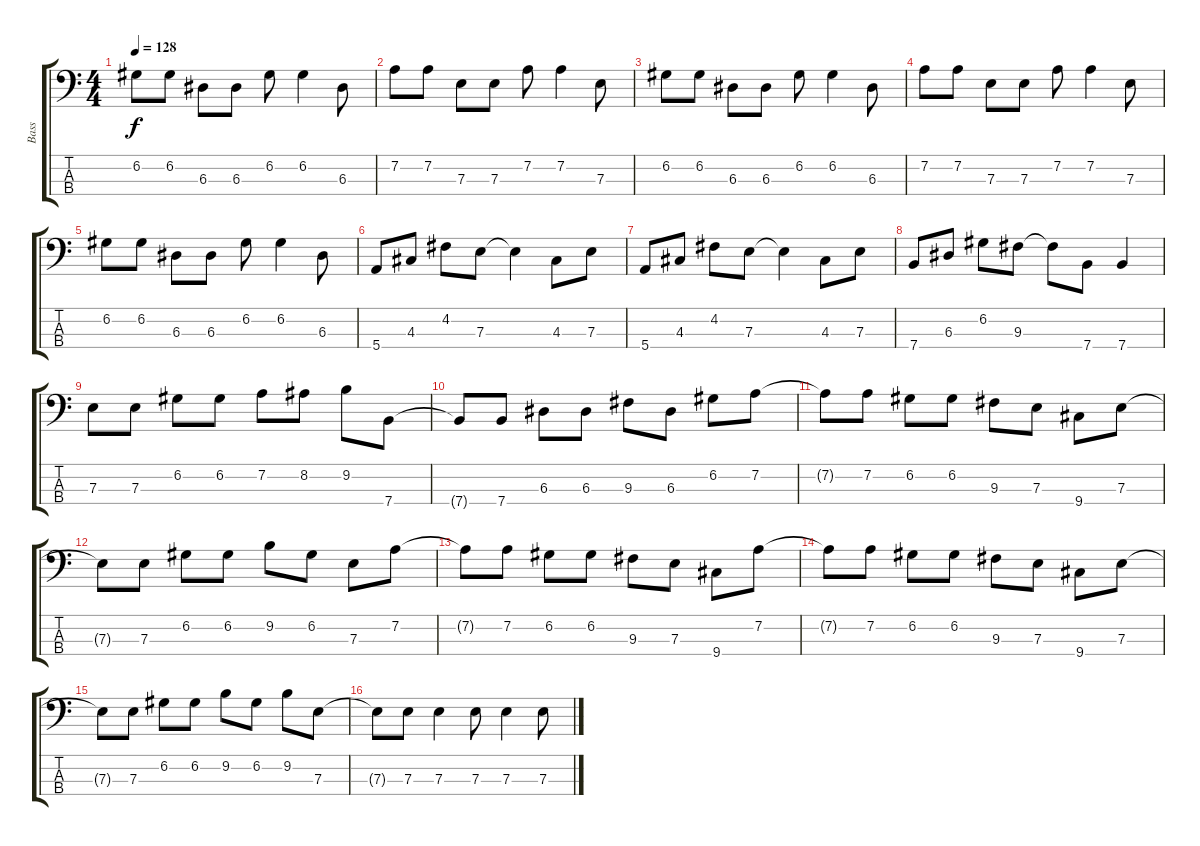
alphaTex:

\track ("Bass" "Bass") {instrument electricbassfinger}
\staff {score tabs}
\tuning (G2 D2 A1 E1) {hide}
\ts (4 4)
\tempo 128
\clef f4
\ks c
6.2.8{dy f} 6.2.8 6.3.8 6.3.8 6.2.8 6.2.4 6.3.8 |
7.2.8 7.2.8 7.3.8 7.3.8 7.2.8 7.2.4 7.3.8 |
6.2.8 6.2.8 6.3.8 6.3.8 6.2.8 6.2.4 6.3.8 |
7.2.8 7.2.8 7.3.8 7.3.8 7.2.8 7.2.4 7.3.8 |
6.2.8 6.2.8 6.3.8 6.3.8 6.2.8 6.2.4 6.3.8 |
5.4.8 4.3.8 4.2.8 7.3.8 7.3{t}.4 4.3.8 7.3.8 |
5.4.8 4.3.8 4.2.8 7.3.8 7.3{t}.4 4.3.8 7.3.8 |
7.4.8 6.3.8 6.2.8 9.3.8 9.3{t}.8 7.4.8 7.4.4 |
7.3.8 7.3.8 6.2.8 6.2.8 7.2.8 8.2.8 9.2.8 7.4.8 |
7.4{t}.8 7.4.8 6.3.8 6.3.8 9.3.8 6.3.8 6.2.8 7.2.8 |
7.2{t}.8 7.2.8 6.2.8 6.2.8 9.3.8 7.3.8 9.4.8 7.3.8 |
7.3{t}.8 7.3.8 6.2.8 6.2.8 9.2.8 6.2.8 7.3.8 7.2.8 |
7.2{t}.8 7.2.8 6.2.8 6.2.8 9.3.8 7.3.8 9.4.8 7.2.8 |
7.2{t}.8 7.2.8 6.2.8 6.2.8 9.3.8 7.3.8 9.4.8 7.3.8 |
7.3{t}.8 7.3.8 6.2.8 6.2.8 9.2.8 6.2.8 9.2.8 7.3.8 |
7.3{t}.8 7.3.8 7.3.4 7.3.8 7.3.4 7.3.8
